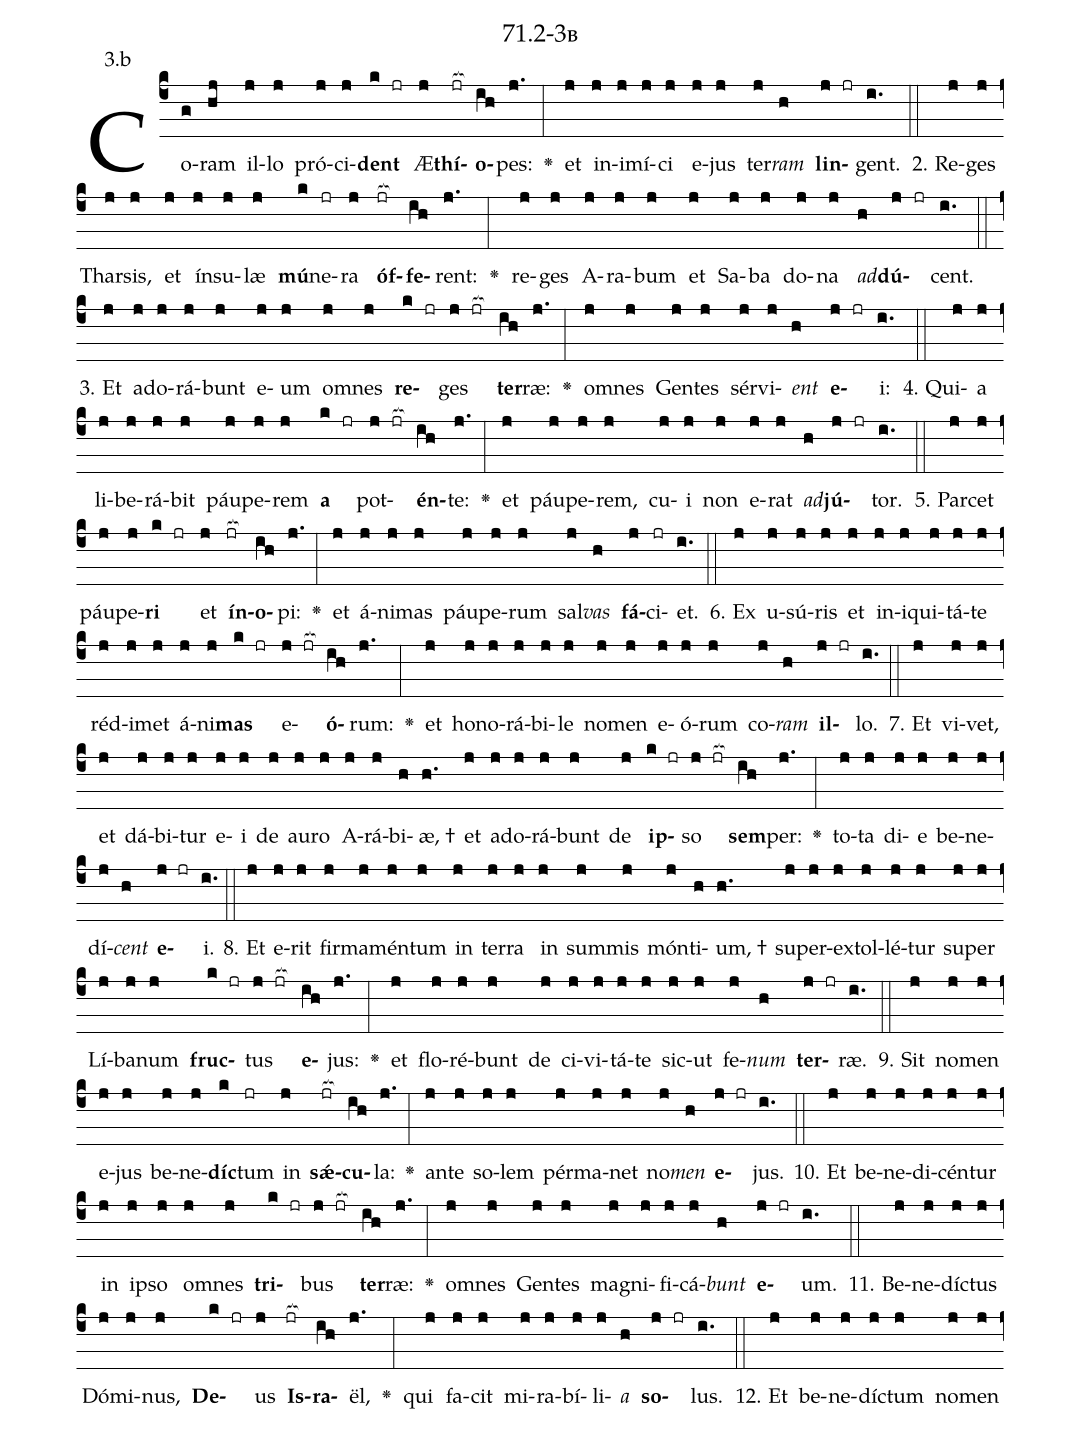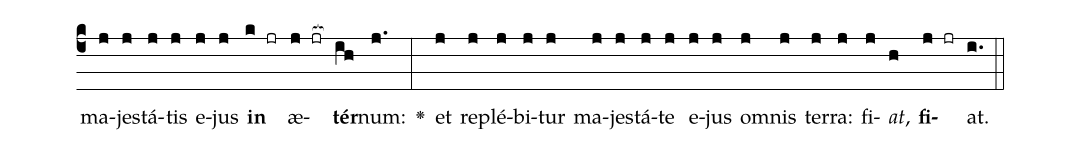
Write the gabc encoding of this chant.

name: 71.2-3b;
annotation: 3.b;
%%
(c4)Co(g)ram(hj) il(j)lo(j) pró(j)ci(j)<b>dent</b>(k jr) Æ(j)<b>thí</b>(jr[ocb:1{])<b>o</b>(ih[ocb:0}])pes:(j.) <v>\greheightstar</v>(:) et(j) in(j)i(j)mí(j)ci(j) e(j)jus(j) ter(j)<i>ram</i>(h) <b>lin</b>(j jr)gent.(i.) (::)
2. Re(j)ges(j) Thar(j)sis,(j) et(j) ín(j)su(j)læ(j) <b>mú</b>(k)ne(jr)ra(j) <b>óf</b>(jr[ocb:1{])<b>fe</b>(ih[ocb:0}])rent:(j.) <v>\greheightstar</v>(:) re(j)ges(j) A(j)ra(j)bum(j) et(j) Sa(j)ba(j) do(j)na(j) <i>ad</i>(h)<b>dú</b>(j jr)cent.(i.) (::)
3. Et(j) ad(j)o(j)rá(j)bunt(j) e(j)um(j) om(j)nes(j) <b>re</b>(k jr)ges(j jr[ocb:1{]) <b>ter</b>(ih[ocb:0}])ræ:(j.) <v>\greheightstar</v>(:) om(j)nes(j) Gen(j)tes(j) sér(j)vi(j)<i>ent</i>(h) <b>e</b>(j jr)i:(i.) (::)
4. Qui(j)a(j) li(j)be(j)rá(j)bit(j) páu(j)pe(j)rem(j) <b>a</b>(k jr) pot(j jr[ocb:1{])<b>én</b>(ih[ocb:0}])te:(j.) <v>\greheightstar</v>(:) et(j) páu(j)pe(j)rem,(j) cu(j)i(j) non(j) e(j)rat(j) <i>ad</i>(h)<b>jú</b>(j jr)tor.(i.) (::)
5. Par(j)cet(j) páu(j)pe(j)<b>ri</b>(k jr) et(j) <b>ín</b>(jr[ocb:1{])<b>o</b>(ih[ocb:0}])pi:(j.) <v>\greheightstar</v>(:) et(j) á(j)ni(j)mas(j) páu(j)pe(j)rum(j) sal(j)<i>vas</i>(h) <b>fá</b>(j)ci(jr)et.(i.) (::)
6. Ex(j) u(j)sú(j)ris(j) et(j) in(j)i(j)qui(j)tá(j)te(j) réd(j)i(j)met(j) á(j)ni(j)<b>mas</b>(k jr) e(j jr[ocb:1{])<b>ó</b>(ih[ocb:0}])rum:(j.) <v>\greheightstar</v>(:) et(j) ho(j)no(j)rá(j)bi(j)le(j) no(j)men(j) e(j)ó(j)rum(j) co(j)<i>ram</i>(h) <b>il</b>(j jr)lo.(i.) (::)
7. Et(j) vi(j)vet,(j) et(j) dá(j)bi(j)tur(j) e(j)i(j) de(j) au(j)ro(j) A(j)rá(j)bi(h)æ, †(h.) et(j) ad(j)o(j)rá(j)bunt(j) de(j) <b>ip</b>(k jr)so(j jr[ocb:1{]) <b>sem</b>(ih[ocb:0}])per:(j.) <v>\greheightstar</v>(:) to(j)ta(j) di(j)e(j) be(j)ne(j)dí(j)<i>cent</i>(h) <b>e</b>(j jr)i.(i.) (::)
8. Et(j) e(j)rit(j) fir(j)ma(j)mén(j)tum(j) in(j) ter(j)ra(j) in(j) sum(j)mis(j) món(j)ti(h)um, †(h.) su(j)per(j)ex(j)tol(j)lé(j)tur(j) su(j)per(j) Lí(j)ba(j)num(j) <b>fruc</b>(k jr)tus(j jr[ocb:1{]) <b>e</b>(ih[ocb:0}])jus:(j.) <v>\greheightstar</v>(:) et(j) flo(j)ré(j)bunt(j) de(j) ci(j)vi(j)tá(j)te(j) sic(j)ut(j) fe(j)<i>num</i>(h) <b>ter</b>(j jr)ræ.(i.) (::)
9. Sit(j) no(j)men(j) e(j)jus(j) be(j)ne(j)<b>díc</b>(k)tum(jr) in(j) <b>sǽ</b>(jr[ocb:1{])<b>cu</b>(ih[ocb:0}])la:(j.) <v>\greheightstar</v>(:) an(j)te(j) so(j)lem(j) pér(j)ma(j)net(j) no(j)<i>men</i>(h) <b>e</b>(j jr)jus.(i.) (::)
10. Et(j) be(j)ne(j)di(j)cén(j)tur(j) in(j) ip(j)so(j) om(j)nes(j) <b>tri</b>(k jr)bus(j jr[ocb:1{]) <b>ter</b>(ih[ocb:0}])ræ:(j.) <v>\greheightstar</v>(:) om(j)nes(j) Gen(j)tes(j) ma(j)gni(j)fi(j)cá(j)<i>bunt</i>(h) <b>e</b>(j jr)um.(i.) (::)
11. Be(j)ne(j)díc(j)tus(j) Dó(j)mi(j)nus,(j) <b>De</b>(k jr)us(j) <b>Is</b>(jr[ocb:1{])<b>ra</b>(ih[ocb:0}])ël,(j.) <v>\greheightstar</v>(:) qui(j) fa(j)cit(j) mi(j)ra(j)bí(j)li(j)<i>a</i>(h) <b>so</b>(j jr)lus.(i.) (::)
12. Et(j) be(j)ne(j)díc(j)tum(j) no(j)men(j) ma(j)jes(j)tá(j)tis(j) e(j)jus(j) <b>in</b>(k jr) æ(j jr[ocb:1{])<b>tér</b>(ih[ocb:0}])num:(j.) <v>\greheightstar</v>(:) et(j) re(j)plé(j)bi(j)tur(j) ma(j)jes(j)tá(j)te(j) e(j)jus(j) om(j)nis(j) ter(j)ra:(j) fi(j)<i>at</i>,(h) <b>fi</b>(j jr)at.(i.) (::)
